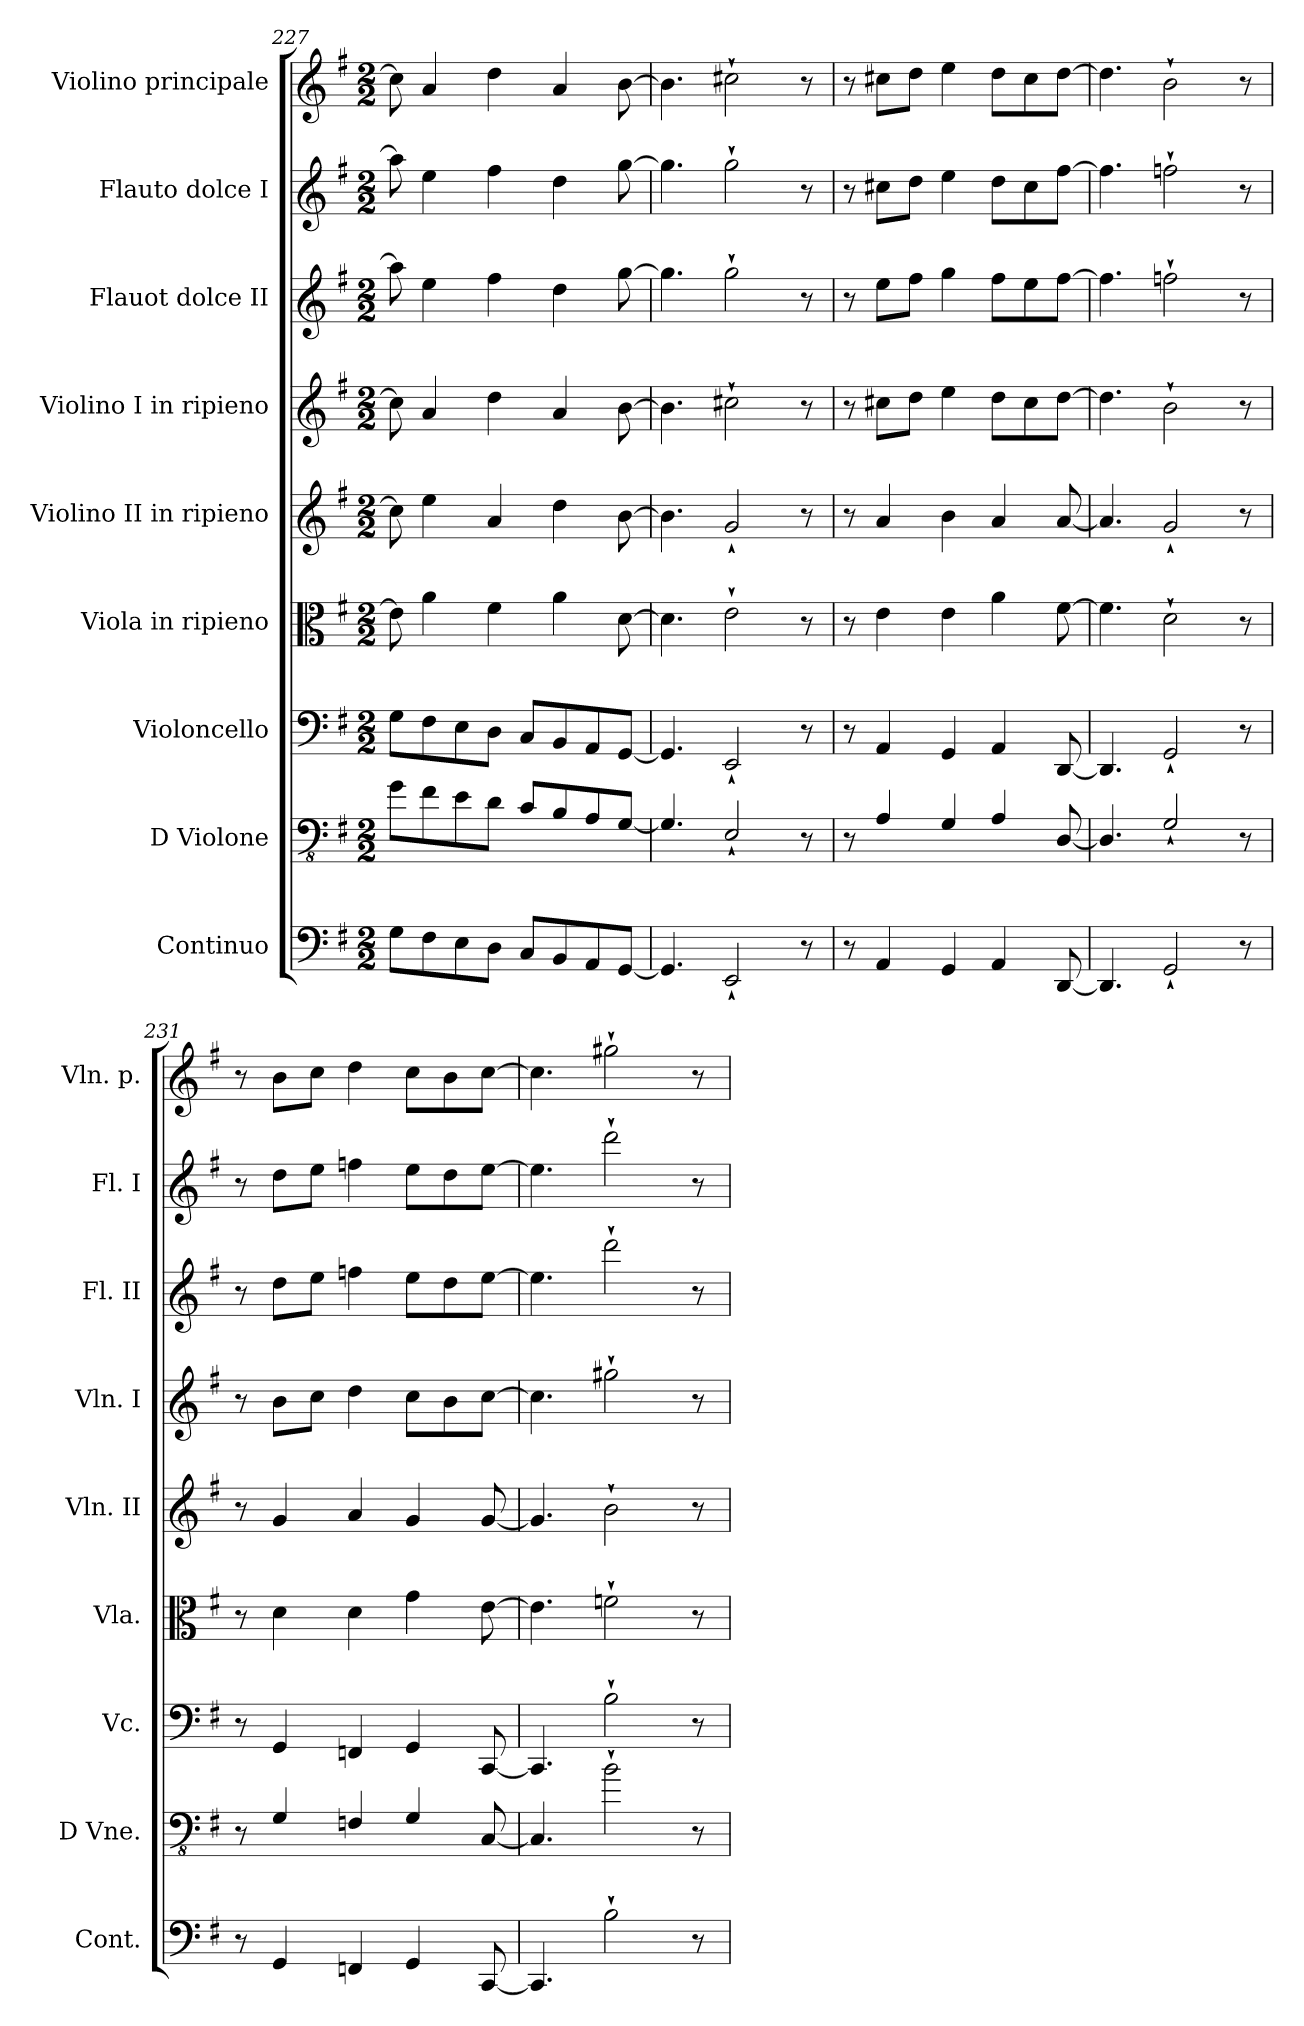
**kern	**kern	**kern	**kern	**kern	**kern	**kern	**kern	**kern
*part9	*part8	*part7	*part6	*part5	*part4	*part3	*part2	*part1
*staff9	*staff8	*staff7	*staff6	*staff5	*staff4	*staff3	*staff2	*staff1
*I"Continuo	*I"D Violone	*I"Violoncello	*I"Viola in ripieno	*I"Violino II in ripieno	*I"Violino I in ripieno	*I"Flauot dolce II	*I"Flauto dolce I	*I"Violino principale
*I'Cont.	*I'D Vne.	*I'Vc.	*I'Vla.	*I'Vln. II	*I'Vln. I	*I'Fl. II	*I'Fl. I	*I'Vln. p.
*clefF4	*clefFv4	*clefF4	*clefC3	*clefG2	*clefG2	*clefG2	*clefG2	*clefG2
*	*ITrd7c12	*	*	*	*	*	*	*
*k[f#]	*k[f#]	*k[f#]	*k[f#]	*k[f#]	*k[f#]	*k[f#]	*k[f#]	*k[f#]
*M2/2	*M2/2	*M2/2	*M2/2	*M2/2	*M2/2	*M2/2	*M2/2	*M2/2
=227	=227	=227	=227	=227	=227	=227	=227	=227
8G\L	8GG\L	8G\L	8e\]	8cc\]	8cc\]	8aa\]	8aa\]	8cc\]
8F#\	8FF#\	8F#\	4a\	4ee\	4a/	4ee\	4ee\	4a/
8E\	8EE\	8E\	.	.	.	.	.	.
8D\J	8DD\J	8D\J	4f#\	4a/	4dd\	4ff#\	4ff#\	4dd\
8C/L	8CC/L	8C/L	.	.	.	.	.	.
8BB/	8BBB/	8BB/	4a\	4dd\	4a/	4dd\	4dd\	4a/
8AA/	8AAA/	8AA/	.	.	.	.	.	.
[8GG/J	[8GGG/J	[8GG/J	[8d\	[8b\	[8b\	[8gg\	[8gg\	[8b\
=228	=228	=228	=228	=228	=228	=228	=228	=228
4.GG/]	4.GGG/]	4.GG/]	4.d\]	4.b\]	4.b\]	4.gg\]	4.gg\]	4.b\]
2EE`/	2EEE`/	2EE`/	2e`\	2g`/	2cc#X`\	2gg`\	2gg`\	2cc#X`\
8r	8r	8r	8r	8r	8r	8r	8r	8r
=229	=229	=229	=229	=229	=229	=229	=229	=229
8r	8r	8r	8r	8r	8r	8r	8r	8r
4AA/	4AAA/	4AA/	4e\	4a/	8cc#X\L	8ee\L	8cc#X\L	8cc#X\L
.	.	.	.	.	8dd\J	8ff#\J	8dd\J	8dd\J
4GG/	4GGG/	4GG/	4e\	4b\	4ee\	4gg\	4ee\	4ee\
4AA/	4AAA/	4AA/	4a\	4a/	8dd\L	8ff#\L	8dd\L	8dd\L
.	.	.	.	.	8cc#\	8ee\	8cc#\	8cc#\
[8DD/	[8DDD/	[8DD/	[8f#\	[8a/	[8dd\J	[8ff#\J	[8ff#\J	[8dd\J
=230	=230	=230	=230	=230	=230	=230	=230	=230
4.DD/]	4.DDD/]	4.DD/]	4.f#\]	4.a/]	4.dd\]	4.ff#\]	4.ff#\]	4.dd\]
2GG`/	2GGG`/	2GG`/	2d`\	2g`/	2b`\	2ffn`\	2ffn`\	2b`\
8r	8r	8r	8r	8r	8r	8r	8r	8r
!!LO:PB:g=z
=231	=231	=231	=231	=231	=231	=231	=231	=231
8r	8r	8r	8r	8r	8r	8r	8r	8r
4GG/	4GGG/	4GG/	4d\	4g/	8b\L	8dd\L	8dd\L	8b\L
.	.	.	.	.	8cc\J	8ee\J	8ee\J	8cc\J
4FFn/	4FFFn/	4FFn/	4d\	4a/	4dd\	4ffn\	4ffn\	4dd\
4GG/	4GGG/	4GG/	4g\	4g/	8cc\L	8ee\L	8ee\L	8cc\L
.	.	.	.	.	8b\	8dd\	8dd\	8b\
[8CC/	[8CCC/	[8CC/	[8e\	[8g/	[8cc\J	[8ee\J	[8ee\J	[8cc\J
=232	=232	=232	=232	=232	=232	=232	=232	=232
4.CC/]	4.CCC/]	4.CC/]	4.e\]	4.g/]	4.cc\]	4.ee\]	4.ee\]	4.cc\]
2B`\	2BB`\	2B`\	2fn`\	2b`\	2gg#X`\	2ddd`\	2ddd`\	2gg#X`\
8r	8r	8r	8r	8r	8r	8r	8r	8r
=	=	=	=	=	=	=	=	=
*-	*-	*-	*-	*-	*-	*-	*-	*-
